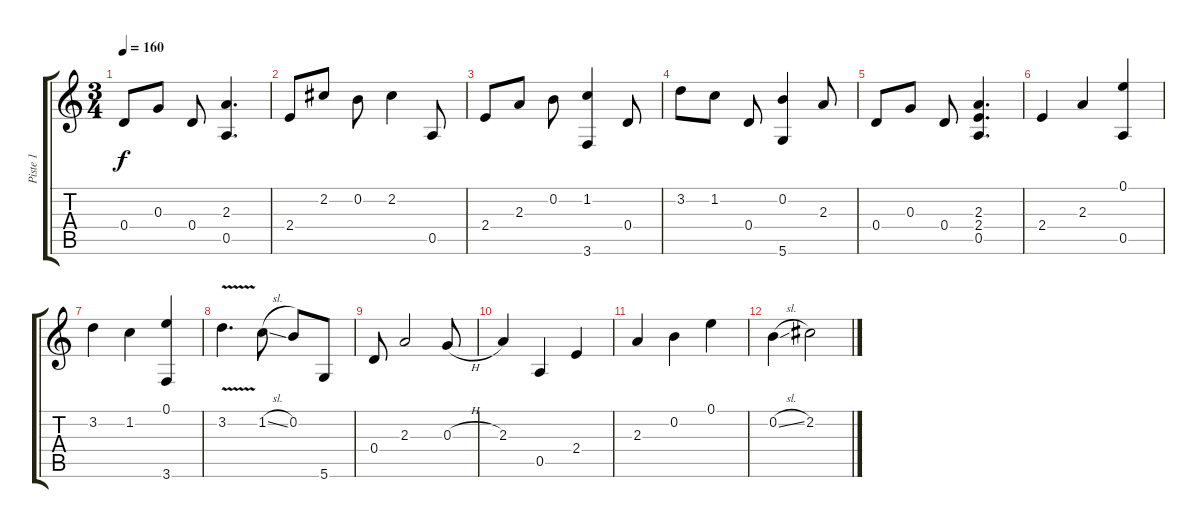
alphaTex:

\track ("Piste 1" "Piste 1") {instrument acousticguitarsteel}
\staff {score tabs}
\tuning (E4 B3 G3 D3 A2 D2) {hide}
\ts (3 4)
\tempo 160
\clef g2
\ks c
0.4.8{dy f} 0.3.8 0.4.8 (2.3 0.5).4{d} |
2.4.8 2.2.8 0.2.8 2.2.4 0.5.8 |
2.4.8 2.3.8 0.2.8 (1.2 3.6).4 0.4.8 |
3.2.8 1.2.8 0.4.8 (0.2 5.6).4 2.3.8 |
0.4.8 0.3.8 0.4.8 (2.3 2.4 0.5).4{d} |
2.4.4 2.3.4 (0.1 0.5).4 |
3.2.4 1.2.4 (0.1 3.6).4 |
3.2{v}.4{d} 1.2{sl}.8 0.2.8 5.6.8 |
0.4.8 2.3.2 0.3{h}.8 |
2.3.4 0.5.4 2.4.4 |
2.3.4 0.2.4 0.1.4 |
0.2{sl}.4 2.2.2
